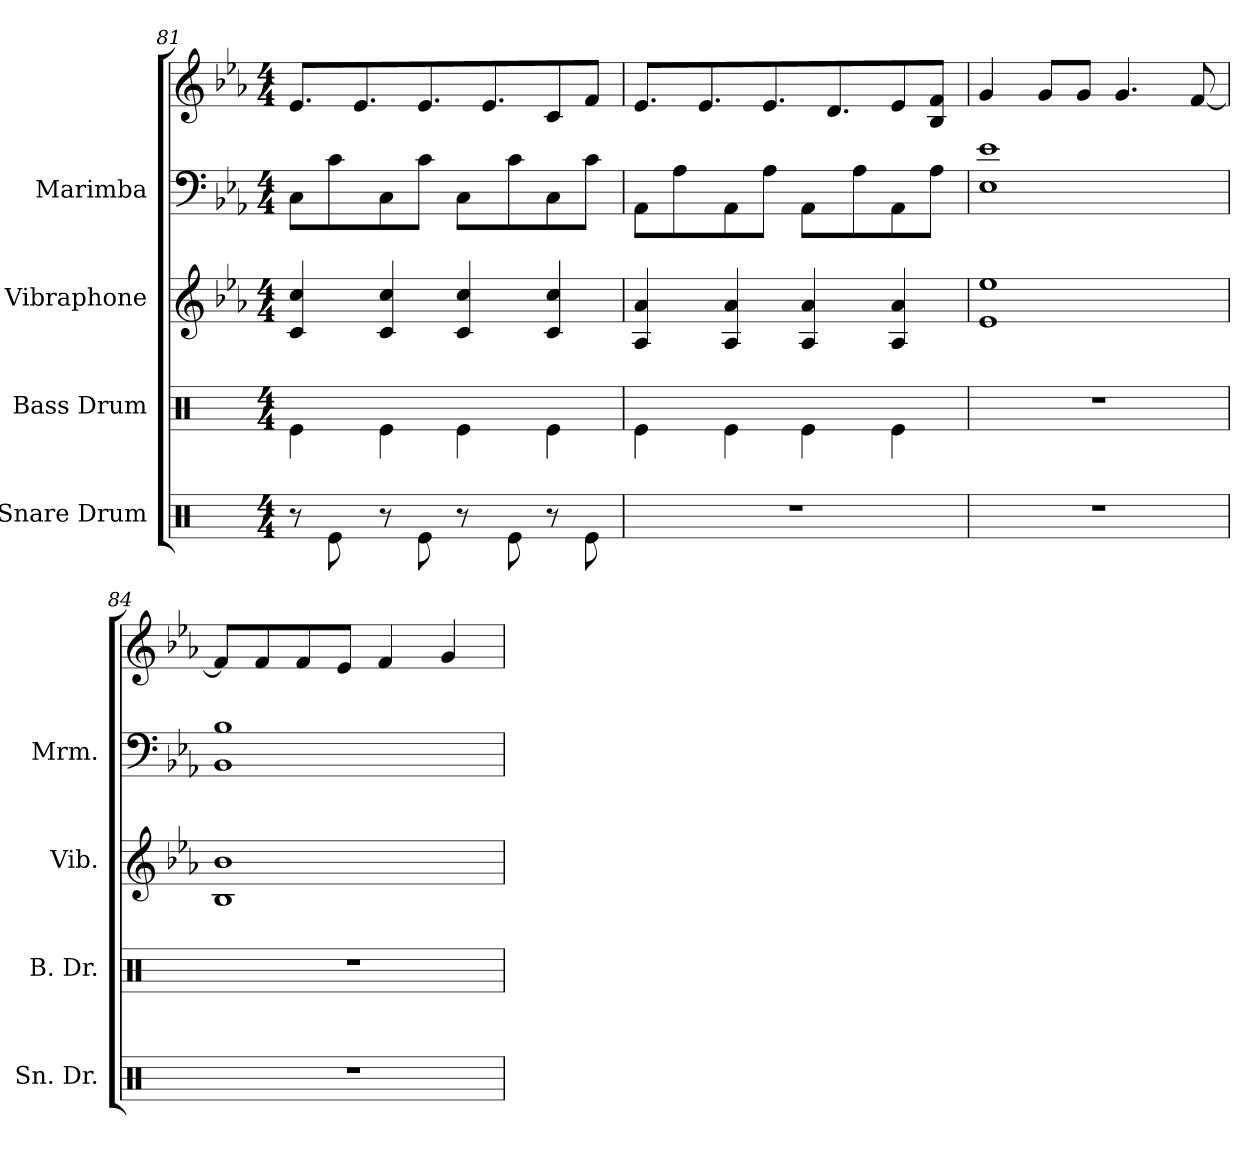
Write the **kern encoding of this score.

**kern	**kern	**kern	**kern	**kern	**dynam
*part4	*part3	*part2	*part1	*part1	*part1
*staff5	*staff4	*staff3	*staff2	*staff1	*staff1/2
*I"Snare Drum	*I"Bass Drum	*I"Vibraphone	*I"Marimba	*	*
*I'Sn. Dr.	*I'B. Dr.	*I'Vib.	*I'Mrm.	*	*
!!LO:PB:g=z
*clefX	*clefX	*clefG2	*clefF4	*clefG2	*
*k[]	*k[]	*k[b-e-a-]	*k[b-e-a-]	*k[b-e-a-]	*
*M4/4	*M4/4	*M4/4	*M4/4	*M4/4	*
=81	=81	=81	=81	=81	=81
8r	4Re\	4c/ 4cc/	8C\L	8.e-/L	.
8Re\	.	.	8c\	.	.
.	.	.	.	8.e-/	.
8r	4Re\	4c/ 4cc/	8C\	.	.
8Re\	.	.	8c\J	8.e-/	.
8r	4Re\	4c/ 4cc/	8C\L	.	.
.	.	.	.	8.e-/	.
8Re\	.	.	8c\	.	.
8r	4Re\	4c/ 4cc/	8C\	8c/	.
8Re\	.	.	8c\J	8f/J	.
=82	=82	=82	=82	=82	=82
1r	4Re\	4A-/ 4a-/	8AA-\L	8.e-/L	.
.	.	.	8A-\	.	.
.	.	.	.	8.e-/	.
.	4Re\	4A-/ 4a-/	8AA-\	.	.
.	.	.	8A-\J	8.e-/	.
.	4Re\	4A-/ 4a-/	8AA-\L	.	.
.	.	.	.	8.d/	.
.	.	.	8A-\	.	.
.	4Re\	4A-/ 4a-/	8AA-\	8e-/	.
.	.	.	8A-\J	8B-/ 8f/J	.
=83	=83	=83	=83	=83	=83
!	!	!	!	!	!LO:DY:b=2
!	!	!	!	!	!LO:DY:n=1:b
1r	1r	1e- 1ee-	1E- 1e-	4g/	p ff
.	.	.	.	8g/L	.
.	.	.	.	8g/J	.
.	.	.	.	4.g/	.
.	.	.	.	[8f/	.
=84	=84	=84	=84	=84	=84
1r	1r	1B- 1b-	1BB- 1B-	8f/L]	.
.	.	.	.	8f/	.
.	.	.	.	8f/	.
.	.	.	.	8e-/J	.
.	.	.	.	4f/	.
.	.	.	.	4g/	.
=	=	=	=	=	=
*-	*-	*-	*-	*-	*-
